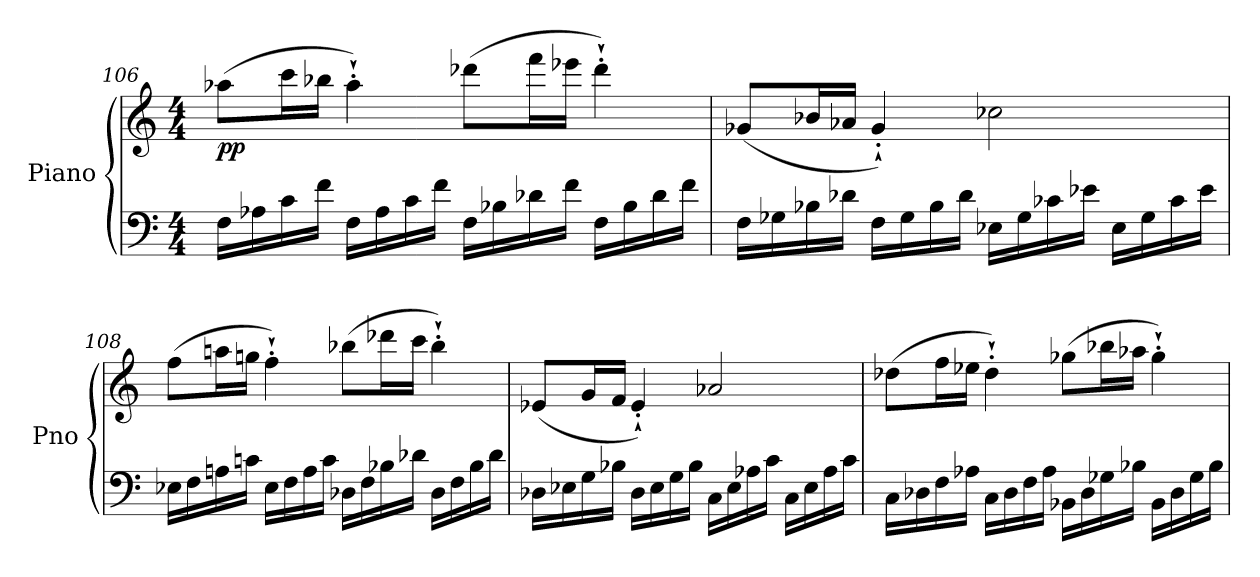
**kern	**kern	**dynam
*part1	*part1	*part1
*staff2	*staff1	*staff1/2
*I"Piano	*	*
*I'Pno	*	*
*clefF4	*clefG2	*
*k[]	*k[]	*
*M4/4	*M4/4	*
=106	=106	=106
!	!	!LO:DY:b
16F\LL	(8aa-X\L	pp
16A-X\	.	.
16c\	16ccc\L	.
16f\JJ	16bb-X\JJ	.
16F\LL	4aa-'`\)	.
16A-\	.	.
16c\	.	.
16f\JJ	.	.
16F\LL	(8ddd-X\L	.
16B-X\	.	.
16d-X\	16fff\L	.
16f\JJ	16eee-X\JJ	.
16F\LL	4ddd-'`\)	.
16B-\	.	.
16d-\	.	.
16f\JJ	.	.
!!LO:LB:g=z
=107	=107	=107
16F\LL	(8g-X/L	.
16G-X\	.	.
16B-X\	16b-X/L	.
16d-X\JJ	16a-X/JJ	.
16F\LL	4g-'`/)	.
16G-\	.	.
16B-\	.	.
16d-\JJ	.	.
16E-X\LL	2cc-X\	.
16G-\	.	.
16c-X\	.	.
16e-X\JJ	.	.
16E-\LL	.	.
16G-\	.	.
16c-\	.	.
16e-\JJ	.	.
=108	=108	=108
16E-X\LL	(8ff\L	.
16F\	.	.
16An\	16aan\L	.
16cn\JJ	16ggn\JJ	.
16E-\LL	4ff'`\)	.
16F\	.	.
16A\	.	.
16c\JJ	.	.
16D-X\LL	(8bb-X\L	.
16F\	.	.
16B-X\	16ddd-X\L	.
16d-X\JJ	16ccc\JJ	.
16D-\LL	4bb-'`\)	.
16F\	.	.
16B-\	.	.
16d-\JJ	.	.
!!LO:LB:g=z
=109	=109	=109
16D-X\LL	(8e-X/L	.
16E-X\	.	.
16G\	16g/L	.
16B-X\JJ	16f/JJ	.
16D-\LL	4e-'`/)	.
16E-\	.	.
16G\	.	.
16B-\JJ	.	.
16C\LL	2a-X/	.
16E-\	.	.
16A-X\	.	.
16c\JJ	.	.
16C\LL	.	.
16E-\	.	.
16A-\	.	.
16c\JJ	.	.
=110	=110	=110
16C\LL	(8dd-X\L	.
16D-X\	.	.
16F\	16ff\L	.
16A-X\JJ	16ee-X\JJ	.
16C\LL	4dd-'`\)	.
16D-\	.	.
16F\	.	.
16A-\JJ	.	.
16BB-X\LL	(8gg-X\L	.
16D-\	.	.
16G-X\	16bb-X\L	.
16B-X\JJ	16aa-X\JJ	.
16BB-\LL	4gg-'`\)	.
16D-\	.	.
16G-\	.	.
16B-\JJ	.	.
=	=	=
*-	*-	*-
